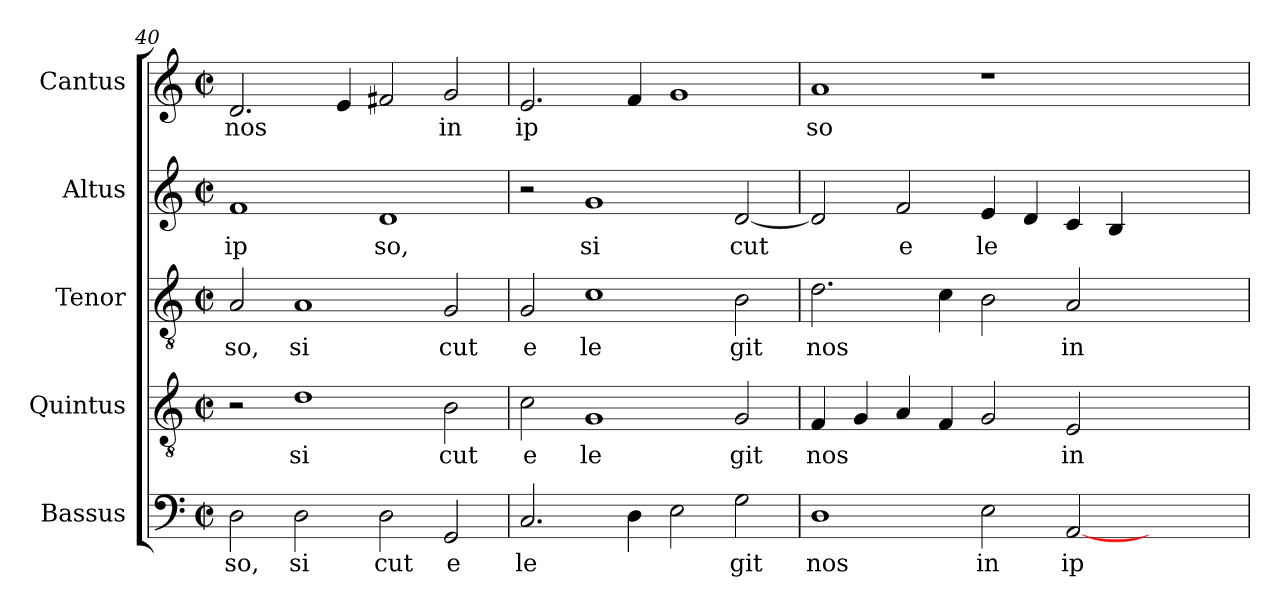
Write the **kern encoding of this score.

**kern	**text	**kern	**text	**kern	**text	**kern	**text	**kern	**text
*part5	*part5	*part4	*part4	*part3	*part3	*part2	*part2	*part1	*part1
*staff5	*staff5	*staff4	*staff4	*staff3	*staff3	*staff2	*staff2	*staff1	*staff1
*I"Bassus	*	*I"Quintus	*	*I"Tenor	*	*I"Altus	*	*I"Cantus	*
*clefF4	*	*clefGv2	*	*clefGv2	*	*clefG2	*	*clefG2	*
*M2/2	*	*M2/2	*	*M2/2	*	*M2/2	*	*M2/2	*
*met(c|)	*	*met(c|)	*	*met(c|)	*	*met(c|)	*	*met(c|)	*
=40	=40	=40	=40	=40	=40	=40	=40	=40	=40
!	!LO:LY:b:cj	!	!	!	!LO:LY:b:cj	!	!LO:LY:b:cj	!	!LO:LY:b
2D\	so,	2r	.	2A/	so,	1f	ip	2.d/	nos
!	!LO:LY:b:cj	!	!LO:LY:b:cj	!	!LO:LY:b:cj	!	!	!	!
2D\	si	1d	si	1A	si	.	.	.	.
.	.	.	.	.	.	.	.	4e/	.
!	!LO:LY:b:cj	!	!	!	!	!	!LO:LY:b:cj	!	!
2D\	cut	.	.	.	.	1d	so,	2f#X/	.
!	!LO:LY:b:cj	!	!LO:LY:b:cj	!	!LO:LY:b:cj	!	!	!	!LO:LY:b:cj
2GG/	e	2B\	cut	2G/	cut	.	.	2g/	in
=41	=41	=41	=41	=41	=41	=41	=41	=41	=41
!	!LO:LY:b:cj	!	!LO:LY:b:cj	!	!LO:LY:b:cj	!	!	!	!LO:LY:b:cj
2.C/	le	2c\	e	2G/	e	2r	.	2.e/	ip
!	!	!	!LO:LY:b:cj	!	!LO:LY:b:cj	!	!LO:LY:b:cj	!	!
.	.	1G	le	1c	le	1g	si	.	.
4D\	.	.	.	.	.	.	.	4f/	.
2E\	.	.	.	.	.	.	.	1g	.
!	!LO:LY:b:cj	!	!LO:LY:b:cj	!	!LO:LY:b:cj	!	!LO:LY:b	!	!
2G\	git	2G/	git	2B\	git	[<2d/	cut	.	.
=42	=42	=42	=42	=42	=42	=42	=42	=42	=42
!	!LO:LY:b:cj	!	!LO:LY:b	!	!LO:LY:b	!	!	!	!LO:LY:b:cj
1D	nos	4F/	nos	2.d\	nos	2d/]	.	1a	so
.	.	4G/	.	.	.	.	.	.	.
!	!	!	!	!	!	!	!LO:LY:b:cj	!	!
.	.	4A/	.	.	.	2f/	e	.	.
.	.	4F/	.	4c\	.	.	.	.	.
!	!LO:LY:b:cj	!	!	!	!	!	!LO:LY:b:cj	!LO:N:vis=1	!
2E\	in	2G/	.	2B\	.	4e/	le	0r	.
.	.	.	.	.	.	4d/	.	.	.
!	!LO:LY:b:cj	!	!LO:LY:b:cj	!	!LO:LY:b:cj	!	!	!	!
[<2AA/	ip	2E/	in	2A/	in	4c/	.	.	.
.	.	.	.	.	.	4B/	.	.	.
1ryy	.	1ryy	.	1ryy	.	1ryy	.	.	.
=	=	=	=	=	=	=	=	=	=
*-	*-	*-	*-	*-	*-	*-	*-	*-	*-
